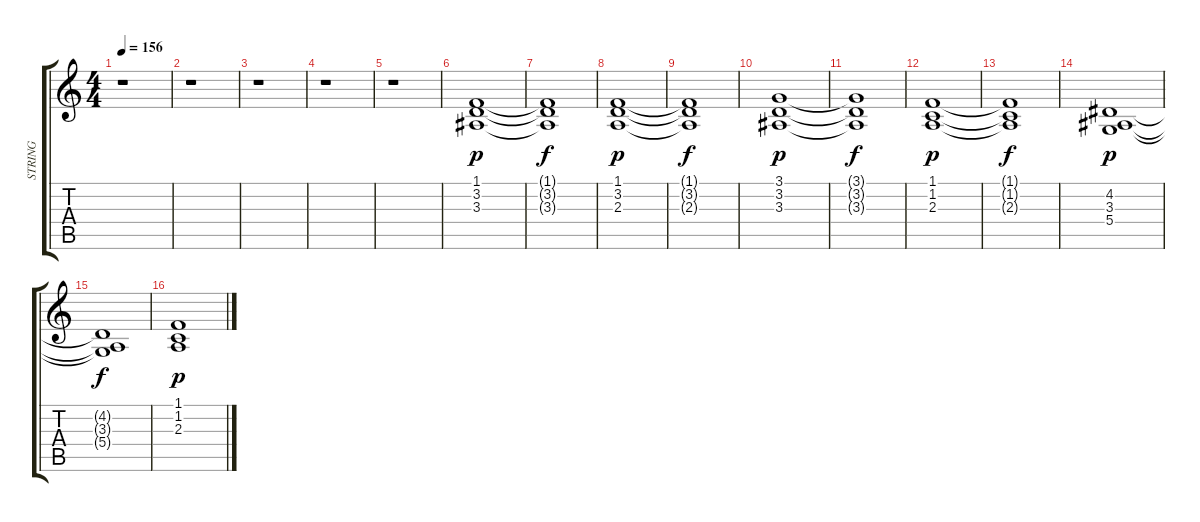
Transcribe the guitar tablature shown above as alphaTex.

\track ("STRING" "STRING") {instrument stringensemble1}
\staff {score tabs}
\tuning (E4 B3 G3 D3 A2 E2) {hide}
\ts (4 4)
\tempo 156
\clef g2
\ks c
r.1{dy p} |
r.1 |
r.1 |
r.1 |
r.1 |
(1.1 3.2 3.3).1{volume 7} |
(1.1{t} 3.2{t} 3.3{t}).1{dy f} |
(1.1 3.2 2.3).1{dy p} |
(1.1{t} 3.2{t} 2.3{t}).1{dy f} |
(3.1 3.2 3.3).1{dy p} |
(3.1{t} 3.2{t} 3.3{t}).1{dy f} |
(1.1 1.2 2.3).1{dy p} |
(1.1{t} 1.2{t} 2.3{t}).1{dy f} |
(4.2 3.3 5.4).1{dy p} |
(4.2{t} 3.3{t} 5.4{t}).1{dy f} |
(1.1 1.2 2.3).1{dy p}
